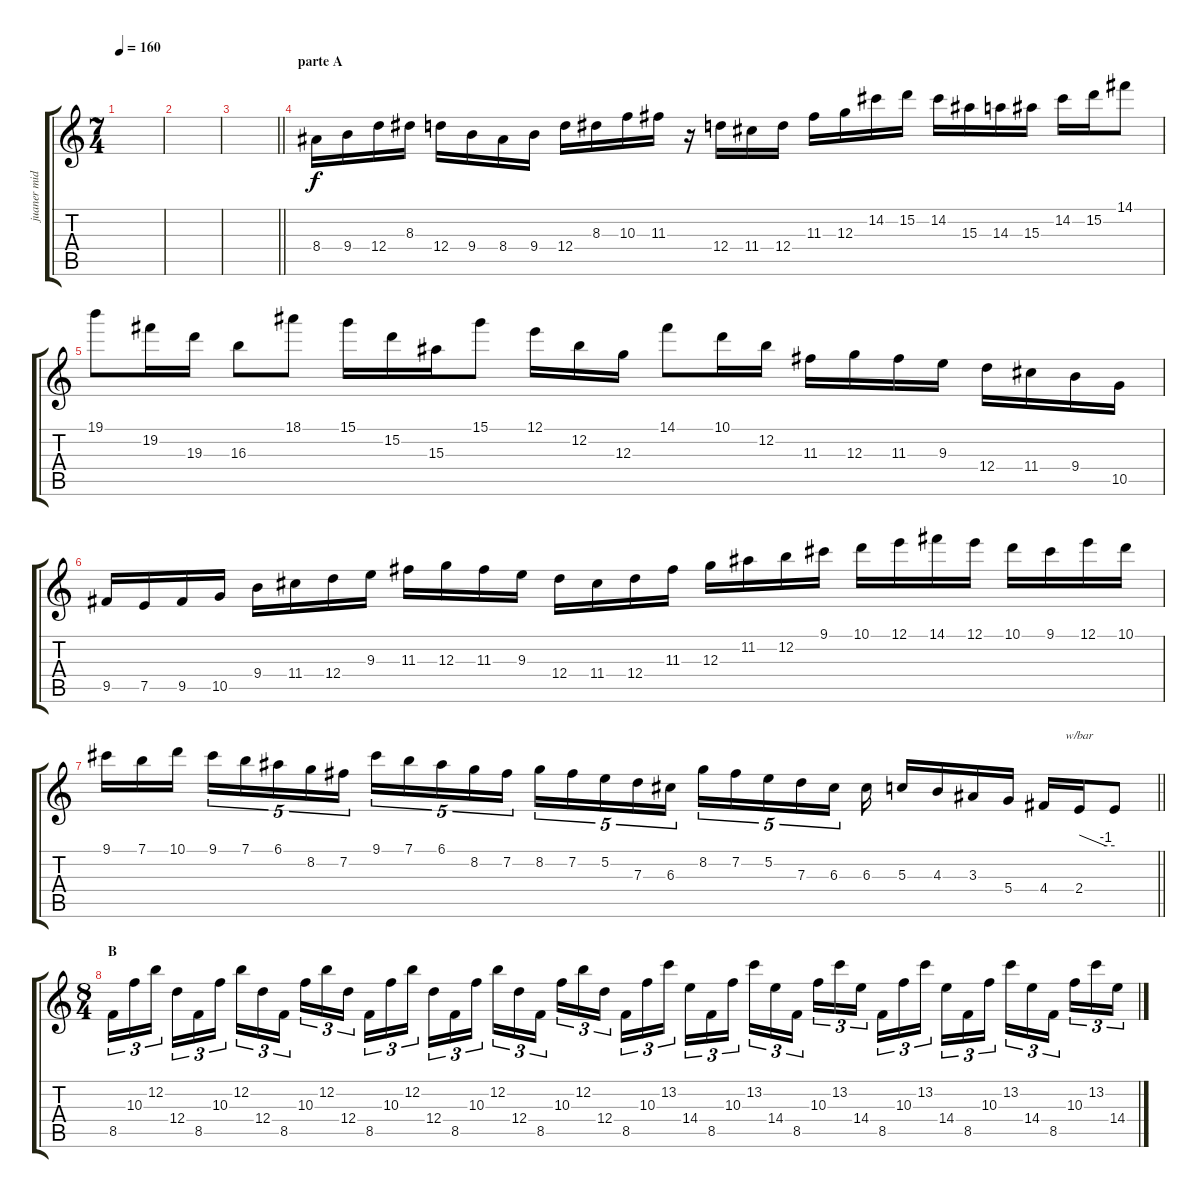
\track ("juaner midi guitar 1" "juaner mid") {instrument distortionguitar}
\staff {score tabs}
\tuning (E4 B3 G3 D3 A2 E2) {hide}
\ts (7 4)
\tempo 160
\clef g2
\ks c
|
|
\barLineRight lightlight
|
\section ("" "parte A")
8.4.16 9.4.16 12.4.16 8.3.16 12.4.16 9.4.16 8.4.16 9.4.16 12.4.16 8.3.16 10.3.16 11.3.16 r.16 12.4.16 11.4.16 12.4.16 11.3.16 12.3.16 14.2.16 15.2.16 14.2.16 15.3.16 14.3.16 15.3.16 14.2.16 15.2.16 14.1.8 |
19.1.8 19.2.16 19.3.16 16.3.8 18.1.8 15.1.16 15.2.16 15.3.16 15.1.8 12.1.16 12.2.16 12.3.16 14.1.8 10.1.16 12.2.16 11.3.16 12.3.16 11.3.16 9.3.16 12.4.16 11.4.16 9.4.16 10.5.16 |
9.5.16 7.5.16 9.5.16 10.5.16 9.4.16 11.4.16 12.4.16 9.3.16 11.3.16 12.3.16 11.3.16 9.3.16 12.4.16 11.4.16 12.4.16 11.3.16 12.3.16 11.2.16 12.2.16 9.1.16 10.1.16 12.1.16 14.1.16 12.1.16 10.1.16 9.1.16 12.1.16 10.1.16 |
\barLineRight lightlight
9.1.16 7.1.16 10.1.16 9.1.16{tu (5 4)} 7.1.16{tu (5 4)} 6.1.16{tu (5 4)} 8.2.16{tu (5 4)} 7.2.16{tu (5 4)} 9.1.16{tu (5 4)} 7.1.16{tu (5 4)} 6.1.16{tu (5 4)} 8.2.16{tu (5 4)} 7.2.16{tu (5 4)} 8.2.16{tu (5 4)} 7.2.16{tu (5 4)} 5.2.16{tu (5 4)} 7.3.16{tu (5 4)} 6.3.16{tu (5 4)} 8.2.16{tu (5 4)} 7.2.16{tu (5 4)} 5.2.16{tu (5 4)} 7.3.16{tu (5 4)} 6.3.16{tu (5 4)} 6.3.16 5.3.16 4.3.16 3.3.16 5.4.16 4.4.16 2.4.16{tbe (custom default 0 0 45 -4 60 -4)} 2.4{t}.8 |
\ts (8 4)
\section ("" "B")
8.5.16{tu (3 2)} 10.3.16{tu (3 2)} 12.2.16{tu (3 2)} 12.4.16{tu (3 2)} 8.5.16{tu (3 2)} 10.3.16{tu (3 2)} 12.2.16{tu (3 2)} 12.4.16{tu (3 2)} 8.5.16{tu (3 2)} 10.3.16{tu (3 2)} 12.2.16{tu (3 2)} 12.4.16{tu (3 2)} 8.5.16{tu (3 2)} 10.3.16{tu (3 2)} 12.2.16{tu (3 2)} 12.4.16{tu (3 2)} 8.5.16{tu (3 2)} 10.3.16{tu (3 2)} 12.2.16{tu (3 2)} 12.4.16{tu (3 2)} 8.5.16{tu (3 2)} 10.3.16{tu (3 2)} 12.2.16{tu (3 2)} 12.4.16{tu (3 2)} 8.5.16{tu (3 2)} 10.3.16{tu (3 2)} 13.2.16{tu (3 2)} 14.4.16{tu (3 2)} 8.5.16{tu (3 2)} 10.3.16{tu (3 2)} 13.2.16{tu (3 2)} 14.4.16{tu (3 2)} 8.5.16{tu (3 2)} 10.3.16{tu (3 2)} 13.2.16{tu (3 2)} 14.4.16{tu (3 2)} 8.5.16{tu (3 2)} 10.3.16{tu (3 2)} 13.2.16{tu (3 2)} 14.4.16{tu (3 2)} 8.5.16{tu (3 2)} 10.3.16{tu (3 2)} 13.2.16{tu (3 2)} 14.4.16{tu (3 2)} 8.5.16{tu (3 2)} 10.3.16{tu (3 2)} 13.2.16{tu (3 2)} 14.4.16{tu (3 2)}
